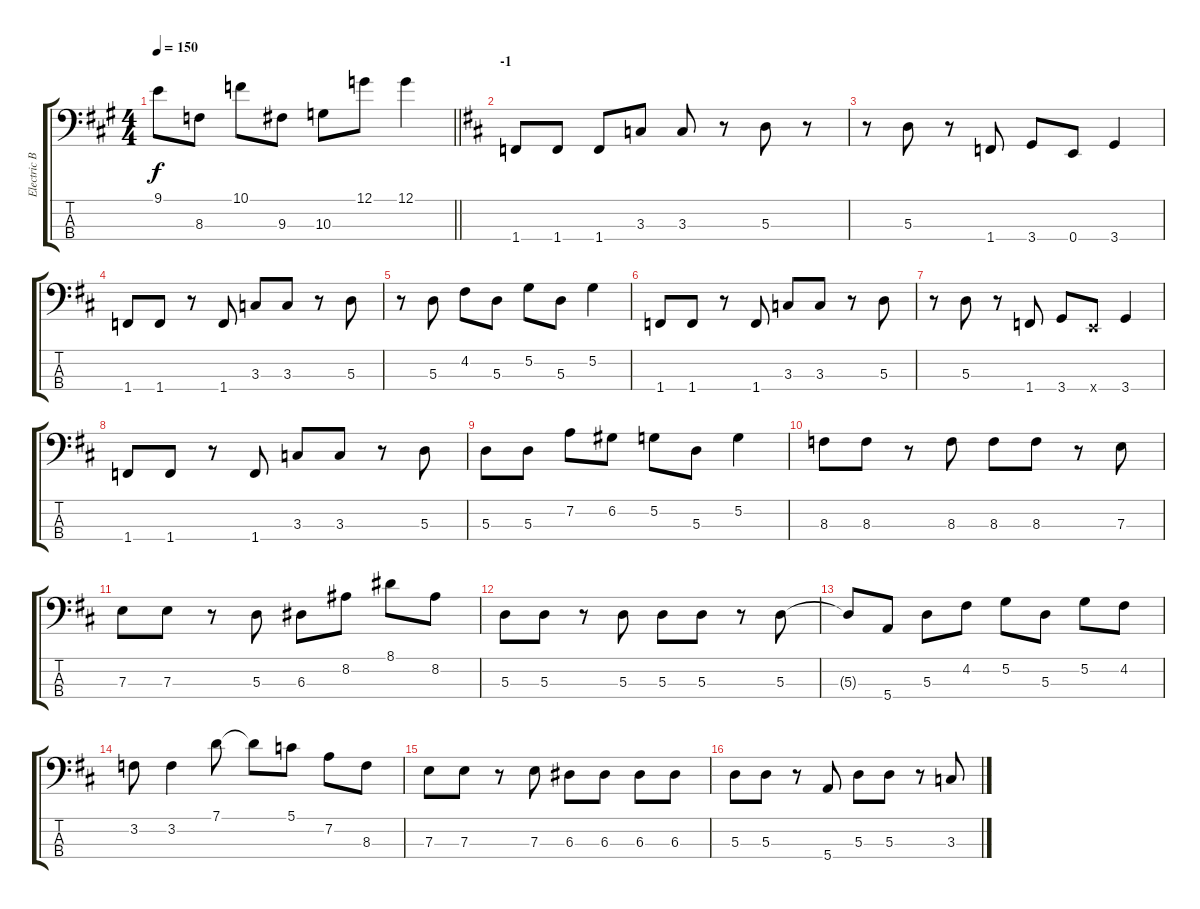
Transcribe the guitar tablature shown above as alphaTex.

\track ("Electric Bass" "Electric B") {instrument electricbassfinger}
\staff {score tabs}
\tuning (G2 D2 A1 E1) {hide}
\ts (4 4)
\tempo 150
\clef f4
\barLineRight lightlight
\ks a
9.1.8{dy f} 8.3.8 10.1.8 9.3.8 10.3.8 12.1.8 12.1.4 |
\section ("" "-1")
\ks d
1.4.8 1.4.8 1.4.8 3.3.8 3.3.8 r.8 5.3.8 r.8 |
r.8 5.3.8 r.8 1.4.8 3.4.8 0.4.8 3.4.4 |
1.4.8 1.4.8 r.8 1.4.8 3.3.8 3.3.8 r.8 5.3.8 |
r.8 5.3.8 4.2.8 5.3.8 5.2.8 5.3.8 5.2.4 |
1.4.8 1.4.8 r.8 1.4.8 3.3.8 3.3.8 r.8 5.3.8 |
r.8 5.3.8 r.8 1.4.8 3.4.8 0.4{x}.8 3.4.4 |
1.4.8 1.4.8 r.8 1.4.8 3.3.8 3.3.8 r.8 5.3.8 |
5.3.8 5.3.8 7.2.8 6.2.8 5.2.8 5.3.8 5.2.4 |
8.3.8 8.3.8 r.8 8.3.8 8.3.8 8.3.8 r.8 7.3.8 |
7.3.8 7.3.8 r.8 5.3.8 6.3.8 8.2.8 8.1.8 8.2.8 |
5.3.8 5.3.8 r.8 5.3.8 5.3.8 5.3.8 r.8 5.3.8 |
5.3{t}.8 5.4.8 5.3.8 4.2.8 5.2.8 5.3.8 5.2.8 4.2.8 |
3.2.8 3.2.4 7.1.8 7.1{t}.8 5.1.8 7.2.8 8.3.8 |
7.3.8 7.3.8 r.8 7.3.8 6.3.8 6.3.8 6.3.8 6.3.8 |
5.3.8 5.3.8 r.8 5.4.8 5.3.8 5.3.8 r.8 3.3.8
